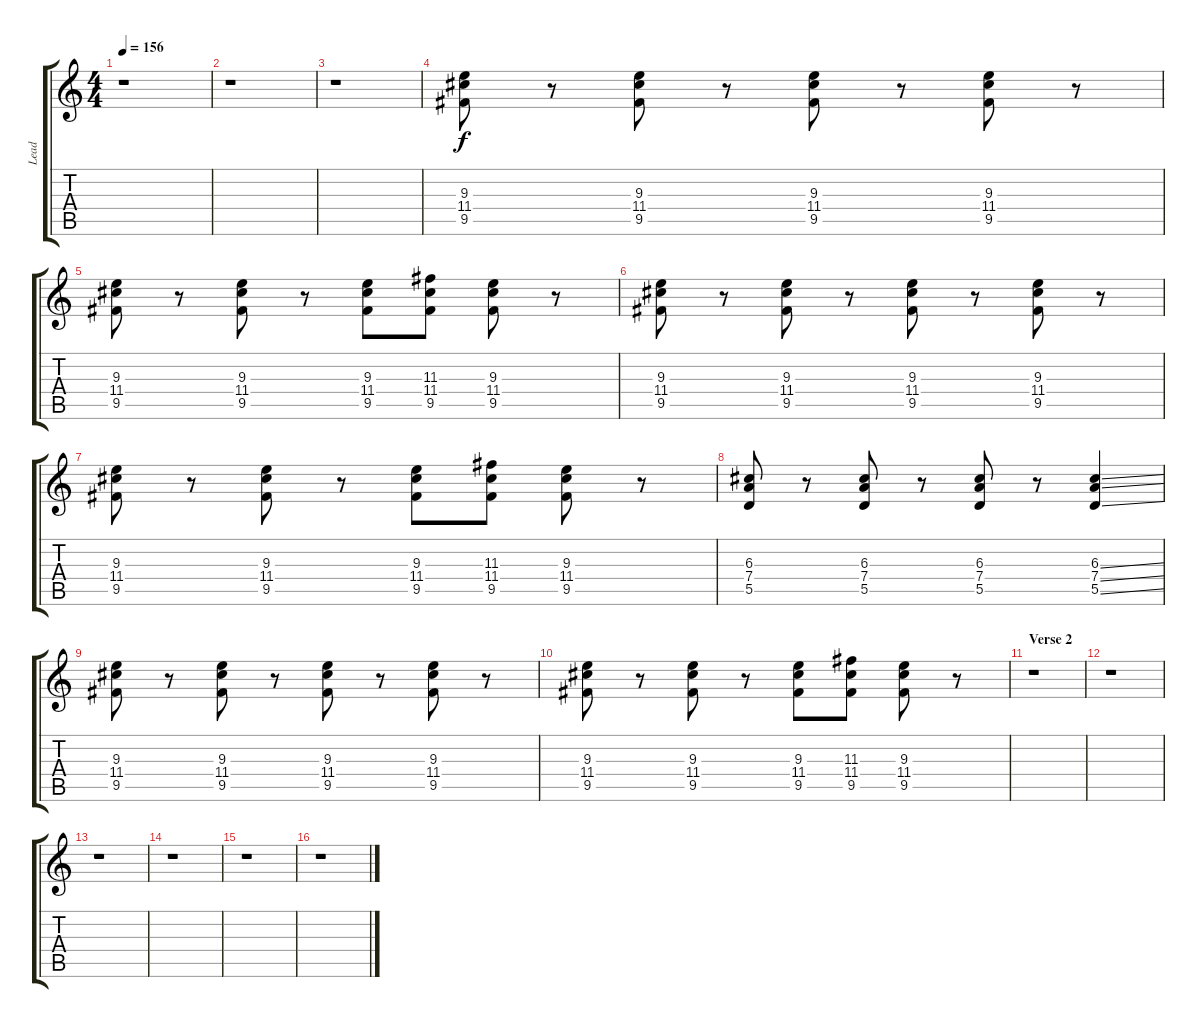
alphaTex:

\track ("Lead" "Lead") {instrument distortionguitar}
\staff {score tabs}
\tuning (E4 B3 G3 D3 A2 D2) {hide}
\ts (4 4)
\tempo 156
\clef g2
\ks c
r.1{dy f} |
r.1 |
r.1 |
(9.3 11.4 9.5).8 r.8 (9.3 11.4 9.5).8 r.8 (9.3 11.4 9.5).8 r.8 (9.3 11.4 9.5).8 r.8 |
(9.3 11.4 9.5).8 r.8 (9.3 11.4 9.5).8 r.8 (9.3 11.4 9.5).8 (11.3 11.4 9.5).8 (9.3 11.4 9.5).8 r.8 |
(9.3 11.4 9.5).8 r.8 (9.3 11.4 9.5).8 r.8 (9.3 11.4 9.5).8 r.8 (9.3 11.4 9.5).8 r.8 |
(9.3 11.4 9.5).8 r.8 (9.3 11.4 9.5).8 r.8 (9.3 11.4 9.5).8 (11.3 11.4 9.5).8 (9.3 11.4 9.5).8 r.8 |
(6.3 7.4 5.5).8 r.8 (6.3 7.4 5.5).8 r.8 (6.3 7.4 5.5).8 r.8 (6.3{ss} 7.4{ss} 5.5{ss}).4 |
(9.3 11.4 9.5).8 r.8 (9.3 11.4 9.5).8 r.8 (9.3 11.4 9.5).8 r.8 (9.3 11.4 9.5).8 r.8 |
(9.3 11.4 9.5).8 r.8 (9.3 11.4 9.5).8 r.8 (9.3 11.4 9.5).8 (11.3 11.4 9.5).8 (9.3 11.4 9.5).8 r.8 |
\section ("" "Verse 2")
r.1 |
r.1 |
r.1 |
r.1 |
r.1 |
r.1
